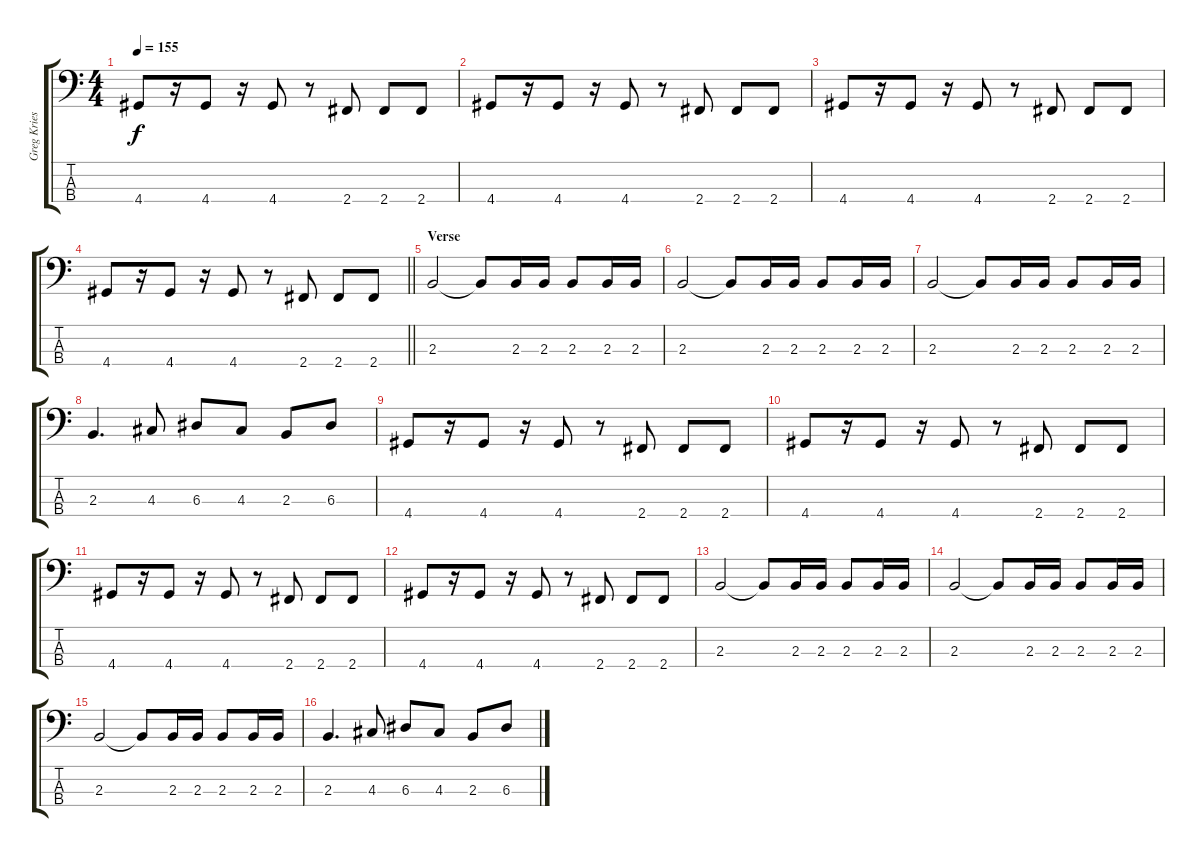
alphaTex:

\track ("Greg Kriesel - Bass" "Greg Kries") {instrument electricbasspick}
\staff {score tabs}
\tuning (G2 D2 A1 E1) {hide}
\ts (4 4)
\tempo 155
\clef f4
\ks c
4.4.8{dy f} r.16 4.4.8 r.16 4.4.8 r.8 2.4.8 2.4.8 2.4.8 |
4.4.8 r.16 4.4.8 r.16 4.4.8 r.8 2.4.8 2.4.8 2.4.8 |
4.4.8 r.16 4.4.8 r.16 4.4.8 r.8 2.4.8 2.4.8 2.4.8 |
\barLineRight lightlight
4.4.8 r.16 4.4.8 r.16 4.4.8 r.8 2.4.8 2.4.8 2.4.8 |
\section ("" "Verse")
2.3.2 2.3{t}.8 2.3.16 2.3.16 2.3.8 2.3.16 2.3.16 |
2.3.2 2.3{t}.8 2.3.16 2.3.16 2.3.8 2.3.16 2.3.16 |
2.3.2 2.3{t}.8 2.3.16 2.3.16 2.3.8 2.3.16 2.3.16 |
2.3.4{d} 4.3.8 6.3.8 4.3.8 2.3.8 6.3.8 |
4.4.8 r.16 4.4.8 r.16 4.4.8 r.8 2.4.8 2.4.8 2.4.8 |
4.4.8 r.16 4.4.8 r.16 4.4.8 r.8 2.4.8 2.4.8 2.4.8 |
4.4.8 r.16 4.4.8 r.16 4.4.8 r.8 2.4.8 2.4.8 2.4.8 |
4.4.8 r.16 4.4.8 r.16 4.4.8 r.8 2.4.8 2.4.8 2.4.8 |
2.3.2 2.3{t}.8 2.3.16 2.3.16 2.3.8 2.3.16 2.3.16 |
2.3.2 2.3{t}.8 2.3.16 2.3.16 2.3.8 2.3.16 2.3.16 |
2.3.2 2.3{t}.8 2.3.16 2.3.16 2.3.8 2.3.16 2.3.16 |
2.3.4{d} 4.3.8 6.3.8 4.3.8 2.3.8 6.3.8
